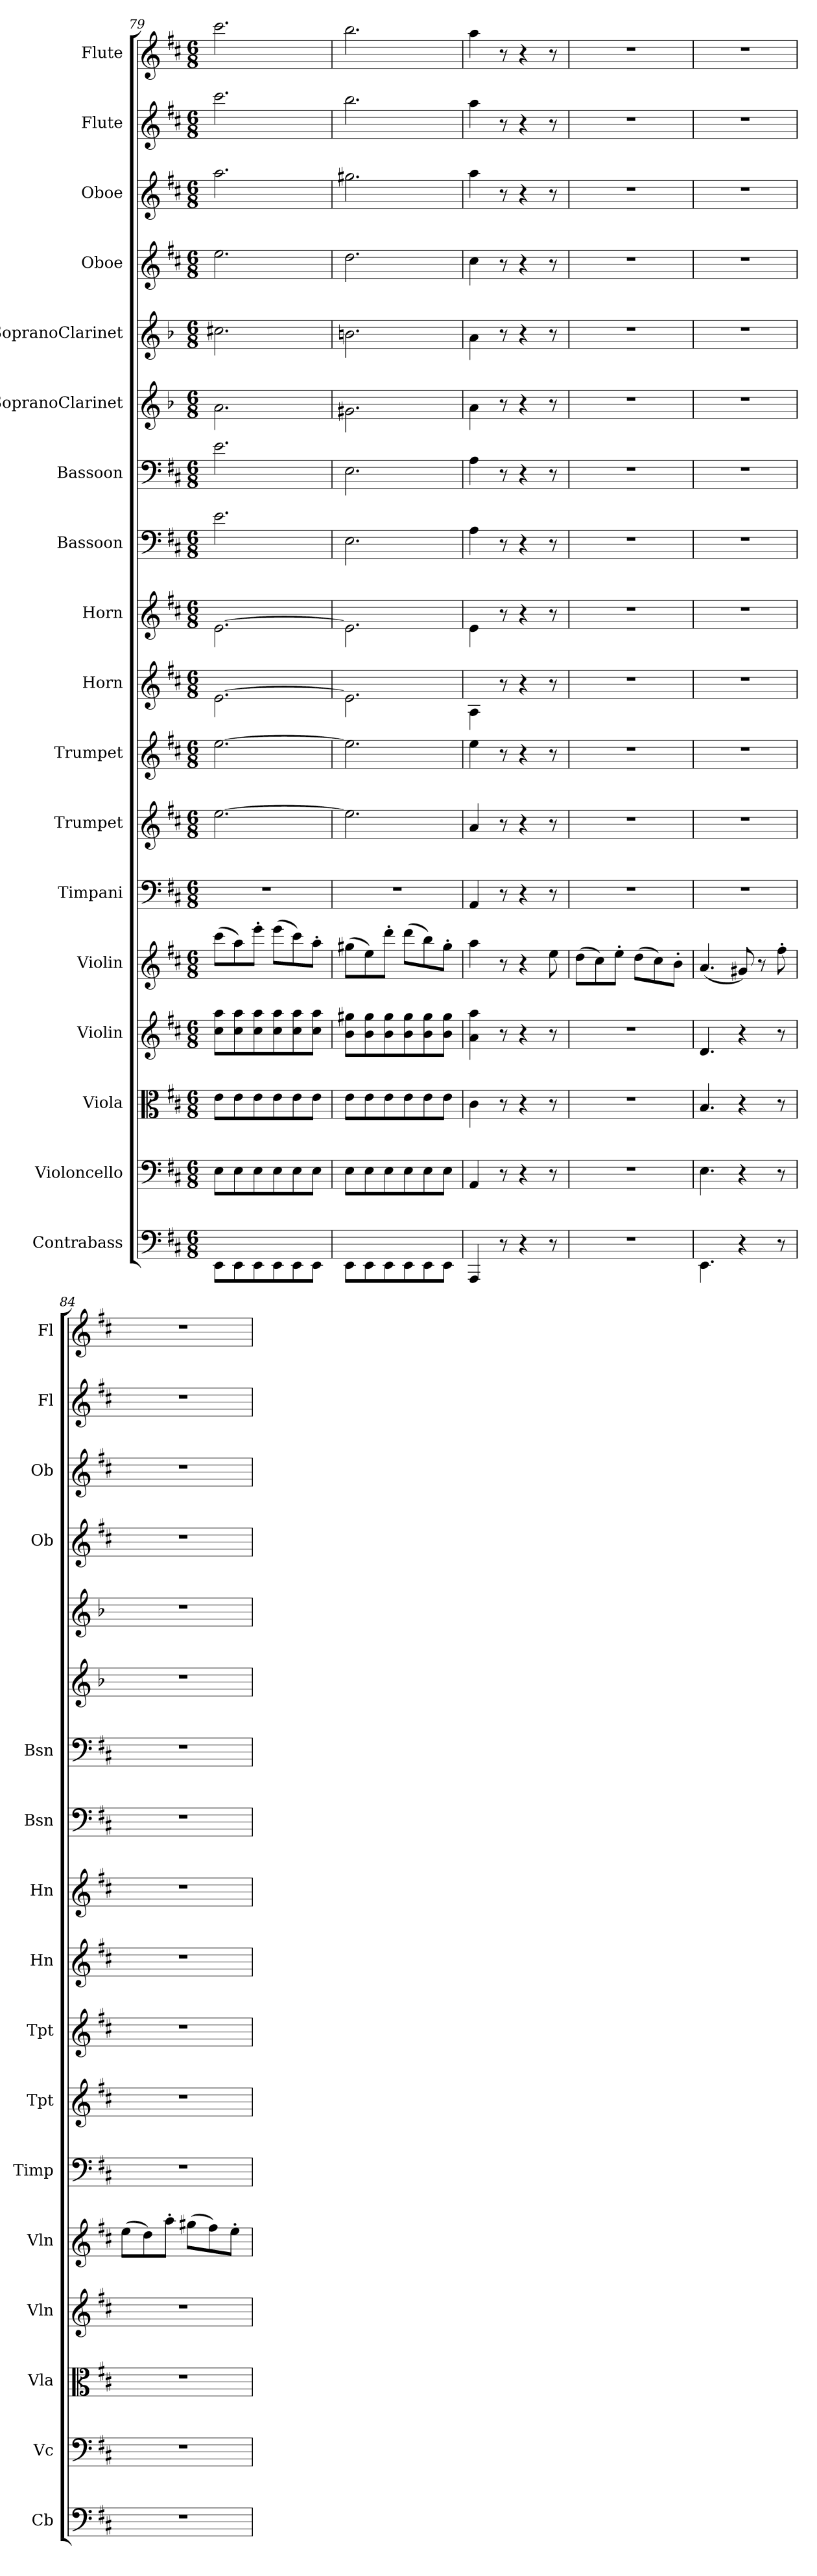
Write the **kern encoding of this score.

**kern	**kern	**kern	**kern	**kern	**kern	**kern	**kern	**kern	**kern	**kern	**kern	**kern	**kern	**kern	**kern	**kern	**kern
*part18	*part17	*part16	*part15	*part14	*part13	*part12	*part11	*part10	*part9	*part8	*part7	*part6	*part5	*part4	*part3	*part2	*part1
*staff18	*staff17	*staff16	*staff15	*staff14	*staff13	*staff12	*staff11	*staff10	*staff9	*staff8	*staff7	*staff6	*staff5	*staff4	*staff3	*staff2	*staff1
*I"Contrabass	*I"Violoncello	*I"Viola	*I"Violin	*I"Violin	*I"Timpani	*I"Trumpet	*I"Trumpet	*I"Horn	*I"Horn	*I"Bassoon	*I"Bassoon	*I"SopranoClarinet	*I"SopranoClarinet	*I"Oboe	*I"Oboe	*I"Flute	*I"Flute
*I'Cb	*I'Vc	*I'Vla	*I'Vln	*I'Vln	*I'Timp	*I'Tpt	*I'Tpt	*I'Hn	*I'Hn	*I'Bsn	*I'Bsn	*	*	*I'Ob	*I'Ob	*I'Fl	*I'Fl
*clefF4	*clefF4	*clefC3	*clefG2	*clefG2	*clefF4	*clefG2	*clefG2	*clefG2	*clefG2	*clefF4	*clefF4	*clefG2	*clefG2	*clefG2	*clefG2	*clefG2	*clefG2
*k[f#c#]	*k[f#c#]	*k[f#c#]	*k[f#c#]	*k[f#c#]	*k[f#c#]	*k[f#c#]	*k[f#c#]	*k[f#c#]	*k[f#c#]	*k[f#c#]	*k[f#c#]	*k[b-]	*k[b-]	*k[f#c#]	*k[f#c#]	*k[f#c#]	*k[f#c#]
*M6/8	*M6/8	*M6/8	*M6/8	*M6/8	*M6/8	*M6/8	*M6/8	*M6/8	*M6/8	*M6/8	*M6/8	*M6/8	*M6/8	*M6/8	*M6/8	*M6/8	*M6/8
=79	=79	=79	=79	=79	=79	=79	=79	=79	=79	=79	=79	=79	=79	=79	=79	=79	=79
8EE\L	8E\L	8e\L	8cc#\ 8aa\L	(8ccc#\L	2.r	[2.ee\	[2.ee\	[2.e\	[2.e\	2.e\	2.e\	2.a\	2.cc#X\	2.ee\	2.aa\	2.ccc#\	2.ccc#\
8EE\	8E\	8e\	8cc#\ 8aa\	8aa\)	.	.	.	.	.	.	.	.	.	.	.	.	.
8EE\	8E\	8e\	8cc#\ 8aa\	8eee'\J	.	.	.	.	.	.	.	.	.	.	.	.	.
8EE\	8E\	8e\	8cc#\ 8aa\	(8eee\L	.	.	.	.	.	.	.	.	.	.	.	.	.
8EE\	8E\	8e\	8cc#\ 8aa\	8ccc#\)	.	.	.	.	.	.	.	.	.	.	.	.	.
8EE\J	8E\J	8e\J	8cc#\ 8aa\J	8aa'\J	.	.	.	.	.	.	.	.	.	.	.	.	.
=80	=80	=80	=80	=80	=80	=80	=80	=80	=80	=80	=80	=80	=80	=80	=80	=80	=80
8EE\L	8E\L	8e\L	8b\ 8gg#X\L	(8gg#X\L	2.r	2.ee\]	2.ee\]	2.e\]	2.e\]	2.E\	2.E\	2.g#X\	2.bn\	2.dd\	2.gg#X\	2.bb\	2.bb\
8EE\	8E\	8e\	8b\ 8gg#\	8ee\)	.	.	.	.	.	.	.	.	.	.	.	.	.
8EE\	8E\	8e\	8b\ 8gg#\	8ddd'\J	.	.	.	.	.	.	.	.	.	.	.	.	.
8EE\	8E\	8e\	8b\ 8gg#\	(8ddd\L	.	.	.	.	.	.	.	.	.	.	.	.	.
8EE\	8E\	8e\	8b\ 8gg#\	8bb\)	.	.	.	.	.	.	.	.	.	.	.	.	.
8EE\J	8E\J	8e\J	8b\ 8gg#\J	8gg#'\J	.	.	.	.	.	.	.	.	.	.	.	.	.
=81	=81	=81	=81	=81	=81	=81	=81	=81	=81	=81	=81	=81	=81	=81	=81	=81	=81
4AAA/	4AA/	4c#\	4a\ 4aa\	4aa\	4AA/	4a/	4ee\	4A\	4e\	4A\	4A\	4a\	4a\	4cc#\	4aa\	4aa\	4aa\
8r	8r	8r	8r	8r	8r	8r	8r	8r	8r	8r	8r	8r	8r	8r	8r	8r	8r
4r	4r	4r	4r	4r	4r	4r	4r	4r	4r	4r	4r	4r	4r	4r	4r	4r	4r
8r	8r	8r	8r	8ee\	8r	8r	8r	8r	8r	8r	8r	8r	8r	8r	8r	8r	8r
=82	=82	=82	=82	=82	=82	=82	=82	=82	=82	=82	=82	=82	=82	=82	=82	=82	=82
2.r	2.r	2.r	2.r	(8dd\L	2.r	2.r	2.r	2.r	2.r	2.r	2.r	2.r	2.r	2.r	2.r	2.r	2.r
.	.	.	.	8cc#\)	.	.	.	.	.	.	.	.	.	.	.	.	.
.	.	.	.	8ee'\J	.	.	.	.	.	.	.	.	.	.	.	.	.
.	.	.	.	(8dd\L	.	.	.	.	.	.	.	.	.	.	.	.	.
.	.	.	.	8cc#\)	.	.	.	.	.	.	.	.	.	.	.	.	.
.	.	.	.	8b'\J	.	.	.	.	.	.	.	.	.	.	.	.	.
=83	=83	=83	=83	=83	=83	=83	=83	=83	=83	=83	=83	=83	=83	=83	=83	=83	=83
4.EE\	4.E\	4.B/	4.d/	(4.a/	2.r	2.r	2.r	2.r	2.r	2.r	2.r	2.r	2.r	2.r	2.r	2.r	2.r
4r	4r	4r	4r	8g#X/)	.	.	.	.	.	.	.	.	.	.	.	.	.
.	.	.	.	8r	.	.	.	.	.	.	.	.	.	.	.	.	.
8r	8r	8r	8r	8ff#'\	.	.	.	.	.	.	.	.	.	.	.	.	.
=84	=84	=84	=84	=84	=84	=84	=84	=84	=84	=84	=84	=84	=84	=84	=84	=84	=84
2.r	2.r	2.r	2.r	(8ee\L	2.r	2.r	2.r	2.r	2.r	2.r	2.r	2.r	2.r	2.r	2.r	2.r	2.r
.	.	.	.	8dd\)	.	.	.	.	.	.	.	.	.	.	.	.	.
.	.	.	.	8aa'\J	.	.	.	.	.	.	.	.	.	.	.	.	.
.	.	.	.	(8gg#X\L	.	.	.	.	.	.	.	.	.	.	.	.	.
.	.	.	.	8ff#\)	.	.	.	.	.	.	.	.	.	.	.	.	.
.	.	.	.	8ee'\J	.	.	.	.	.	.	.	.	.	.	.	.	.
=	=	=	=	=	=	=	=	=	=	=	=	=	=	=	=	=	=
*-	*-	*-	*-	*-	*-	*-	*-	*-	*-	*-	*-	*-	*-	*-	*-	*-	*-
